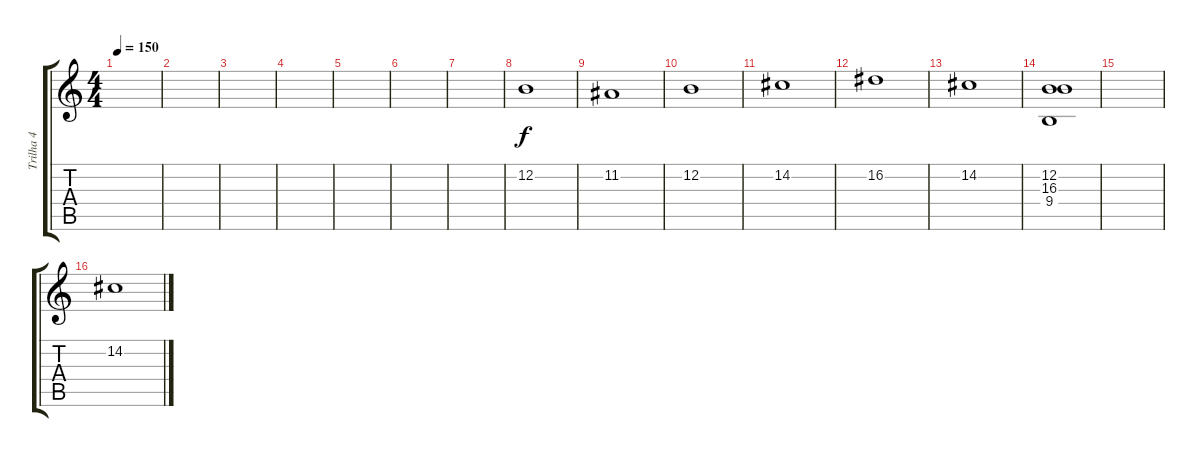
\track ("Trilha 4" "Trilha 4") {instrument stringensemble1}
\staff {score tabs}
\tuning (E4 B3 G3 D3 A2 E2) {hide}
\ts (4 4)
\tempo 150
\clef g2
\ks c
|
|
|
|
|
|
|
12.2.1 |
11.2.1 |
12.2.1 |
14.2.1 |
16.2.1 |
14.2.1 |
(12.2 16.3 9.4).1 |
|
14.2.1
